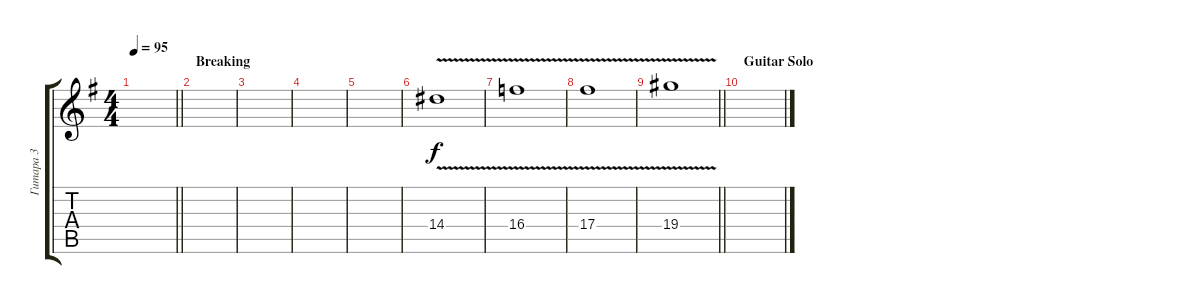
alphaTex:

\track ("Гитара 3" "Гитара 3") {instrument distortionguitar}
\staff {score tabs}
\tuning (Eb4 Bb3 Gb3 Db3 Ab2 Eb2) {hide}
\ts (4 4)
\tempo 95
\clef g2
\barLineRight lightlight
\ks eminor
|
\section ("" "Breaking")
|
|
|
|
14.4{v}.1 |
16.4{v}.1 |
17.4{v}.1 |
\barLineRight lightlight
19.4{v}.1 |
\section ("" "Guitar Solo ")
